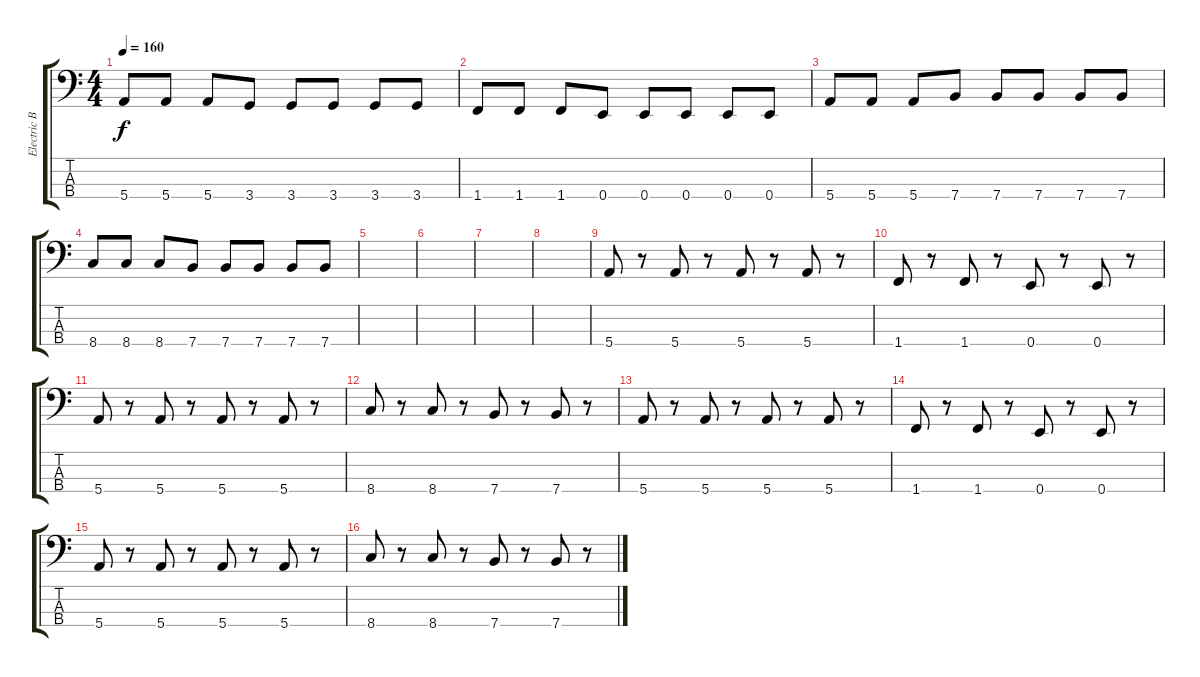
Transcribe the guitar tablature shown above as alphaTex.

\track ("Electric Bass" "Electric B") {instrument electricbassfinger}
\staff {score tabs}
\tuning (G2 D2 A1 E1) {hide}
\ts (4 4)
\tempo 160
\clef f4
\ks c
5.4.8{dy f} 5.4.8 5.4.8 3.4.8 3.4.8 3.4.8 3.4.8 3.4.8 |
1.4.8 1.4.8 1.4.8 0.4.8 0.4.8 0.4.8 0.4.8 0.4.8 |
5.4.8 5.4.8 5.4.8 7.4.8 7.4.8 7.4.8 7.4.8 7.4.8 |
8.4.8 8.4.8 8.4.8 7.4.8 7.4.8 7.4.8 7.4.8 7.4.8 |
|
|
|
|
5.4.8 r.8 5.4.8 r.8 5.4.8 r.8 5.4.8 r.8 |
1.4.8 r.8 1.4.8 r.8 0.4.8 r.8 0.4.8 r.8 |
5.4.8 r.8 5.4.8 r.8 5.4.8 r.8 5.4.8 r.8 |
8.4.8 r.8 8.4.8 r.8 7.4.8 r.8 7.4.8 r.8 |
5.4.8 r.8 5.4.8 r.8 5.4.8 r.8 5.4.8 r.8 |
1.4.8 r.8 1.4.8 r.8 0.4.8 r.8 0.4.8 r.8 |
5.4.8 r.8 5.4.8 r.8 5.4.8 r.8 5.4.8 r.8 |
8.4.8 r.8 8.4.8 r.8 7.4.8 r.8 7.4.8 r.8
